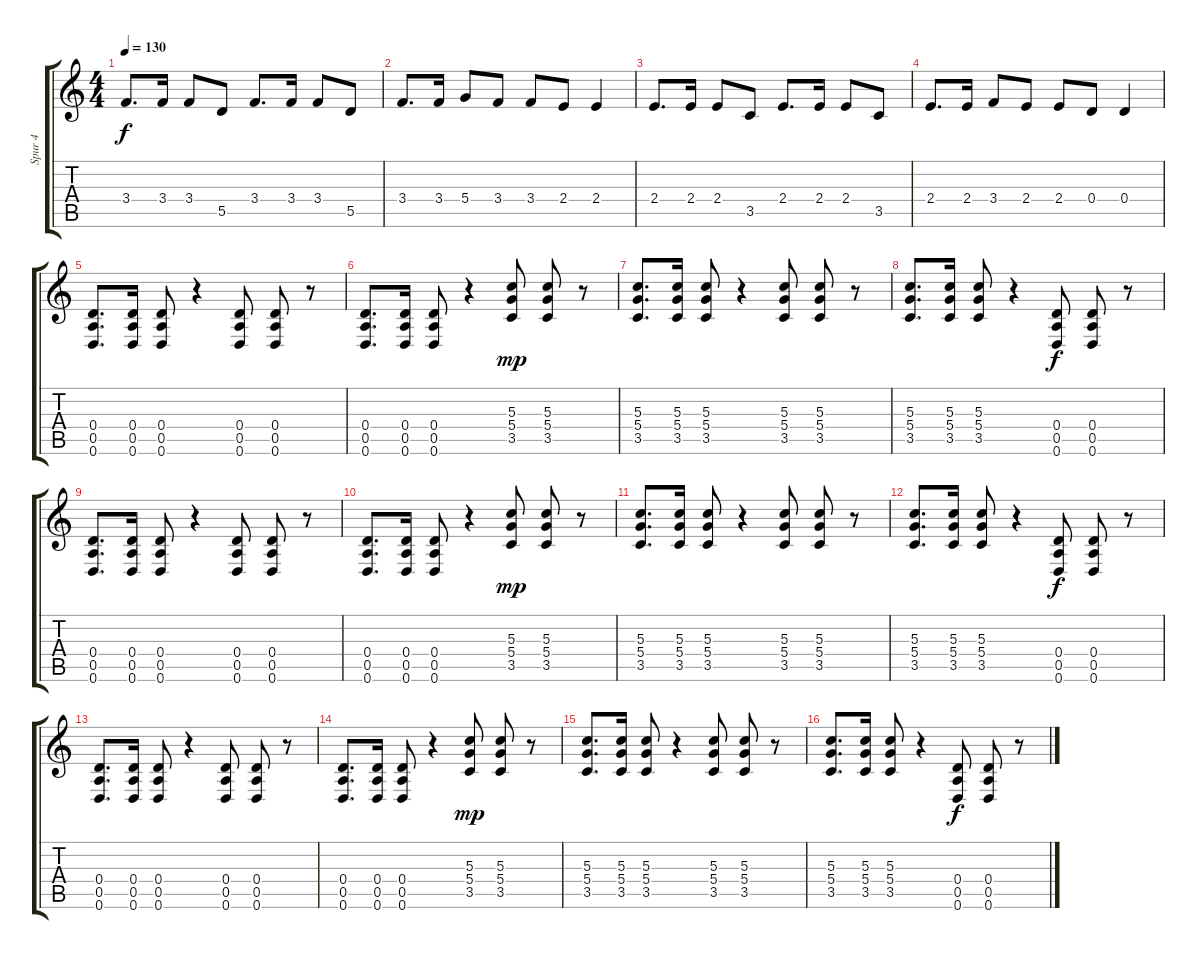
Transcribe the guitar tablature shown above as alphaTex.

\track ("Spur 4" "Spur 4") {instrument acousticguitarsteel}
\staff {score tabs}
\tuning (E4 B3 G3 D3 A2 D2) {hide}
\ts (4 4)
\tempo 130
\clef g2
\ks c
3.4.8{d dy f} 3.4.16 3.4.8 5.5.8 3.4.8{d} 3.4.16 3.4.8 5.5.8 |
3.4.8{d} 3.4.16 5.4.8 3.4.8 3.4.8 2.4.8 2.4.4 |
2.4.8{d} 2.4.16 2.4.8 3.5.8 2.4.8{d} 2.4.16 2.4.8 3.5.8 |
2.4.8{d} 2.4.16 3.4.8 2.4.8 2.4.8 0.4.8 0.4.4 |
(0.4 0.5 0.6).8{d} (0.4 0.5 0.6).16 (0.4 0.5 0.6).8 r.4 (0.4 0.5 0.6).8 (0.4 0.5 0.6).8 r.8 |
(0.4 0.5 0.6).8{d} (0.4 0.5 0.6).16 (0.4 0.5 0.6).8 r.4 (5.3 5.4 3.5).8{dy mp} (5.3 5.4 3.5).8 r.8 |
(5.3 5.4 3.5).8{d} (5.3 5.4 3.5).16 (5.3 5.4 3.5).8 r.4 (5.3 5.4 3.5).8 (5.3 5.4 3.5).8 r.8 |
(5.3 5.4 3.5).8{d} (5.3 5.4 3.5).16 (5.3 5.4 3.5).8 r.4 (0.4 0.5 0.6).8{dy f} (0.4 0.5 0.6).8 r.8 |
(0.4 0.5 0.6).8{d} (0.4 0.5 0.6).16 (0.4 0.5 0.6).8 r.4 (0.4 0.5 0.6).8 (0.4 0.5 0.6).8 r.8 |
(0.4 0.5 0.6).8{d} (0.4 0.5 0.6).16 (0.4 0.5 0.6).8 r.4 (5.3 5.4 3.5).8{dy mp} (5.3 5.4 3.5).8 r.8 |
(5.3 5.4 3.5).8{d} (5.3 5.4 3.5).16 (5.3 5.4 3.5).8 r.4 (5.3 5.4 3.5).8 (5.3 5.4 3.5).8 r.8 |
(5.3 5.4 3.5).8{d} (5.3 5.4 3.5).16 (5.3 5.4 3.5).8 r.4 (0.4 0.5 0.6).8{dy f} (0.4 0.5 0.6).8 r.8 |
(0.4 0.5 0.6).8{d} (0.4 0.5 0.6).16 (0.4 0.5 0.6).8 r.4 (0.4 0.5 0.6).8 (0.4 0.5 0.6).8 r.8 |
(0.4 0.5 0.6).8{d} (0.4 0.5 0.6).16 (0.4 0.5 0.6).8 r.4 (5.3 5.4 3.5).8{dy mp} (5.3 5.4 3.5).8 r.8 |
(5.3 5.4 3.5).8{d} (5.3 5.4 3.5).16 (5.3 5.4 3.5).8 r.4 (5.3 5.4 3.5).8 (5.3 5.4 3.5).8 r.8 |
(5.3 5.4 3.5).8{d} (5.3 5.4 3.5).16 (5.3 5.4 3.5).8 r.4 (0.4 0.5 0.6).8{dy f} (0.4 0.5 0.6).8 r.8
